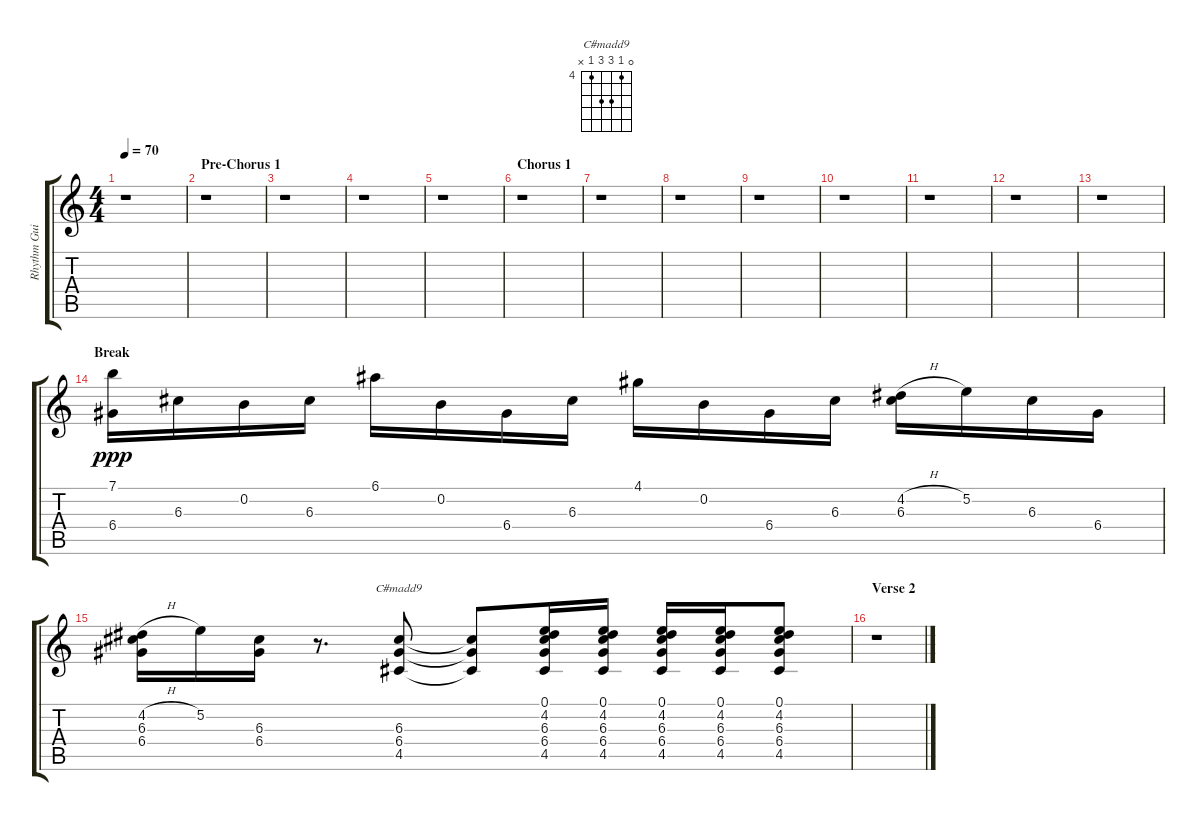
\track ("Rhythm Guitar 2" "Rhythm Gui") {instrument overdrivenguitar}
\staff {score tabs}
\tuning (E4 B3 G3 D3 A2 E2) {hide}
\chord ("C#madd9" 0 4 6 6 4 x) {firstfret 4}
\ts (4 4)
\tempo 70
\clef g2
\ks c
r.1{dy ppp} |
\section ("" "Pre-Chorus 1")
r.1 |
r.1 |
r.1 |
r.1 |
\section ("" "Chorus 1")
r.1 |
r.1 |
r.1 |
r.1 |
r.1 |
r.1 |
r.1 |
r.1 |
\section ("" "Break")
(7.1 6.4).16{volume 0} 6.3.16 0.2.16 6.3.16 6.1.16 0.2.16 6.4.16 6.3.16 4.1.16 0.2.16 6.4.16 6.3.16 (4.2{h} 6.3).16 5.2.16 6.3.16 6.4.16 |
(4.2{h} 6.3 6.4).16{volume 0} 5.2.16 (6.3 6.4).16 r.8{d} (6.3 6.4 4.5).8{ch "C#madd9"} (6.3{t} 6.4{t} 4.5{t}).8 (0.1 4.2 6.3 6.4 4.5).16 (0.1 4.2 6.3 6.4 4.5).16 (0.1 4.2 6.3 6.4 4.5).16 (0.1 4.2 6.3 6.4 4.5).16 (0.1 4.2 6.3 6.4 4.5).8 |
\section ("" "Verse 2")
r.1{volume 11}
